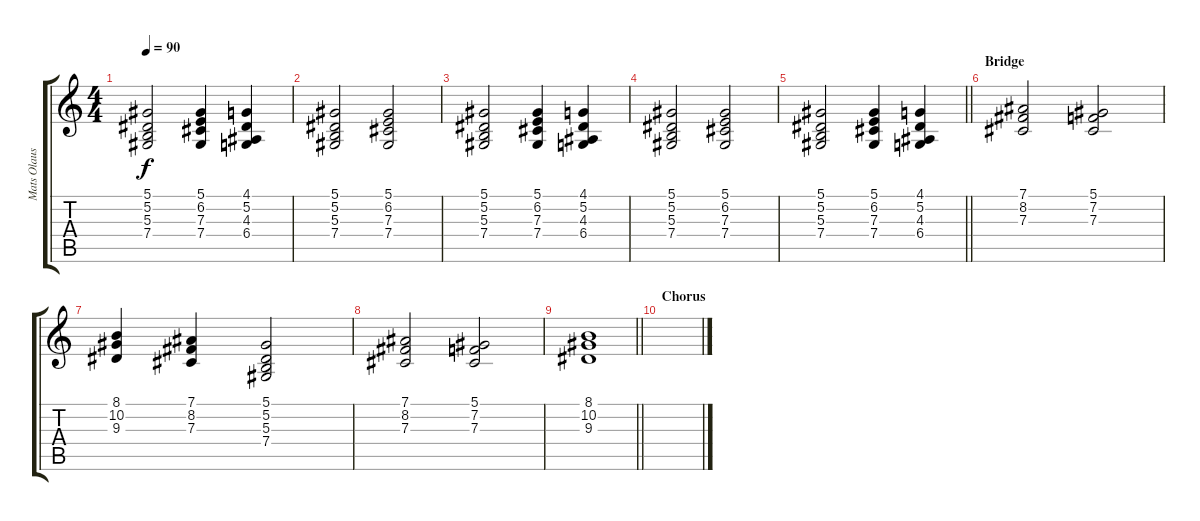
\track ("Mats Olausson" "Mats Olaus") {instrument synthstrings2}
\staff {score tabs}
\tuning (Eb4 Bb3 Gb3 Db3 Ab2 Eb2) {hide}
\ts (4 4)
\tempo 90
\clef g2
\ks c
(5.1 5.2 5.3 7.4).2{dy f} (5.1 6.2 7.3 7.4).4 (4.1 5.2 4.3 6.4).4 |
(5.1 5.2 5.3 7.4).2 (5.1 6.2 7.3 7.4).2 |
(5.1 5.2 5.3 7.4).2 (5.1 6.2 7.3 7.4).4 (4.1 5.2 4.3 6.4).4 |
(5.1 5.2 5.3 7.4).2 (5.1 6.2 7.3 7.4).2 |
\barLineRight lightlight
(5.1 5.2 5.3 7.4).2 (5.1 6.2 7.3 7.4).4 (4.1 5.2 4.3 6.4).4 |
\section ("" "Bridge")
(7.1 8.2 7.3).2 (5.1 7.2 7.3).2 |
(8.1 10.2 9.3).4 (7.1 8.2 7.3).4 (5.1 5.2 5.3 7.4).2 |
(7.1 8.2 7.3).2 (5.1 7.2 7.3).2 |
\barLineRight lightlight
(8.1 10.2 9.3).1 |
\section ("" "Chorus")
